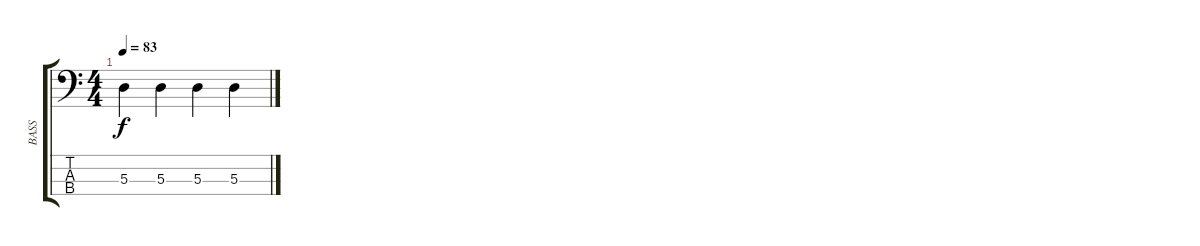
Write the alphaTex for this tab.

\track ("BASS" "BASS") {instrument electricbassfinger}
\staff {score tabs}
\tuning (G2 D2 A1 E1) {hide}
\ts (4 4)
\tempo 83
\clef f4
\ks c
5.3.4{dy f} 5.3.4 5.3.4 5.3.4
